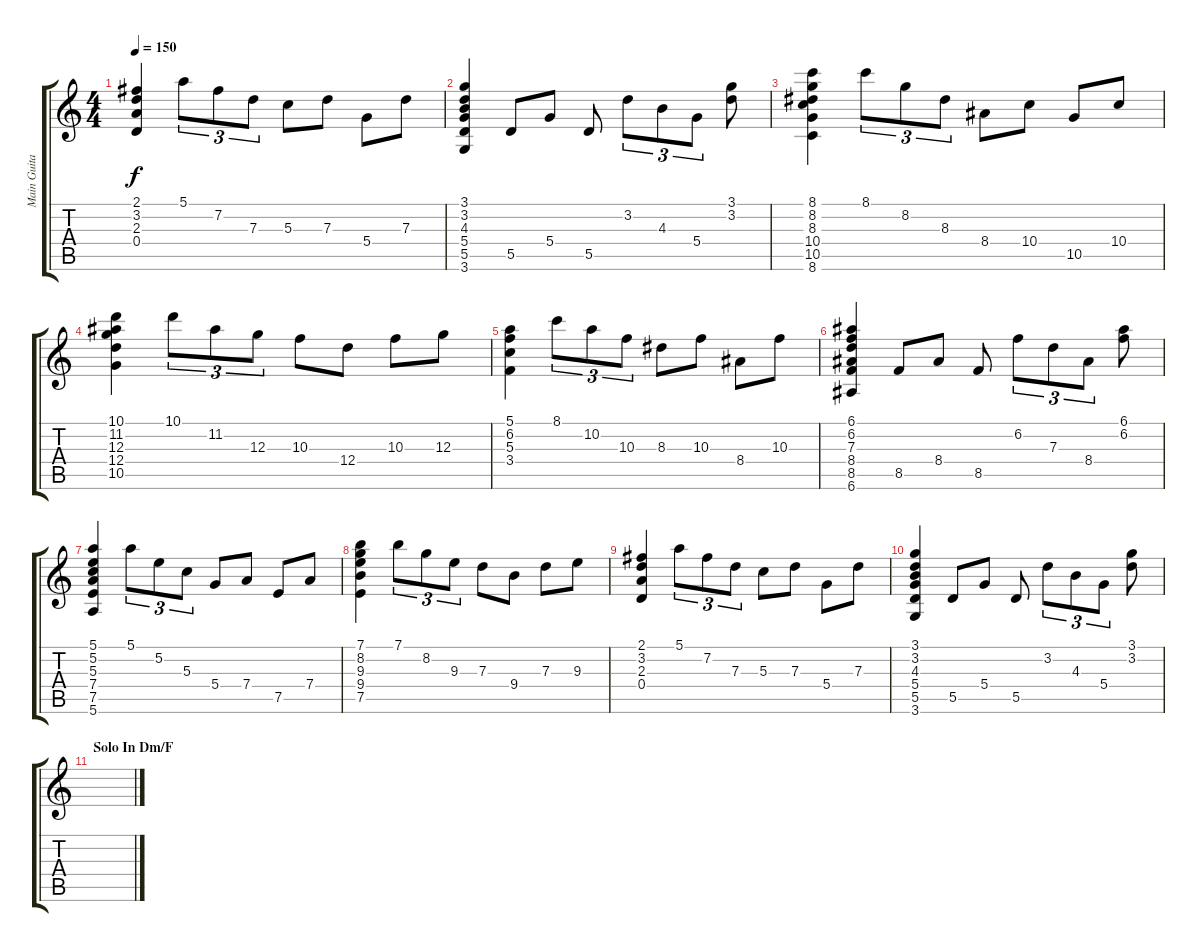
\track ("Main Guitar" "Main Guita") {instrument overdrivenguitar}
\staff {score tabs}
\tuning (E4 B3 G3 D3 A2 E2) {hide}
\ts (4 4)
\tempo 150
\clef g2
\ks c
(2.1 3.2 2.3 0.4).4{dy f} 5.1.8{tu (3 2)} 7.2.8{tu (3 2)} 7.3.8{tu (3 2)} 5.3.8 7.3.8 5.4.8 7.3.8 |
(3.1 3.2 4.3 5.4 5.5 3.6).4 5.5.8 5.4.8 5.5.8 3.2.8{tu (3 2)} 4.3.8{tu (3 2)} 5.4.8{tu (3 2)} (3.1 3.2).8 |
(8.1 8.2 8.3 10.4 10.5 8.6).4 8.1.8{tu (3 2)} 8.2.8{tu (3 2)} 8.3.8{tu (3 2)} 8.4.8 10.4.8 10.5.8 10.4.8 |
(10.1 11.2 12.3 12.4 10.5).4 10.1.8{tu (3 2)} 11.2.8{tu (3 2)} 12.3.8{tu (3 2)} 10.3.8 12.4.8 10.3.8 12.3.8 |
(5.1 6.2 5.3 3.4).4 8.1.8{tu (3 2)} 10.2.8{tu (3 2)} 10.3.8{tu (3 2)} 8.3.8 10.3.8 8.4.8 10.3.8 |
(6.1 6.2 7.3 8.4 8.5 6.6).4 8.5.8 8.4.8 8.5.8 6.2.8{tu (3 2)} 7.3.8{tu (3 2)} 8.4.8{tu (3 2)} (6.1 6.2).8 |
(5.1 5.2 5.3 7.4 7.5 5.6).4 5.1.8{tu (3 2)} 5.2.8{tu (3 2)} 5.3.8{tu (3 2)} 5.4.8 7.4.8 7.5.8 7.4.8 |
(7.1 8.2 9.3 9.4 7.5).4 7.1.8{tu (3 2)} 8.2.8{tu (3 2)} 9.3.8{tu (3 2)} 7.3.8 9.4.8 7.3.8 9.3.8 |
(2.1 3.2 2.3 0.4).4 5.1.8{tu (3 2)} 7.2.8{tu (3 2)} 7.3.8{tu (3 2)} 5.3.8 7.3.8 5.4.8 7.3.8 |
(3.1 3.2 4.3 5.4 5.5 3.6).4 5.5.8 5.4.8 5.5.8 3.2.8{tu (3 2)} 4.3.8{tu (3 2)} 5.4.8{tu (3 2)} (3.1 3.2).8 |
\section ("" "Solo In Dm/F")
